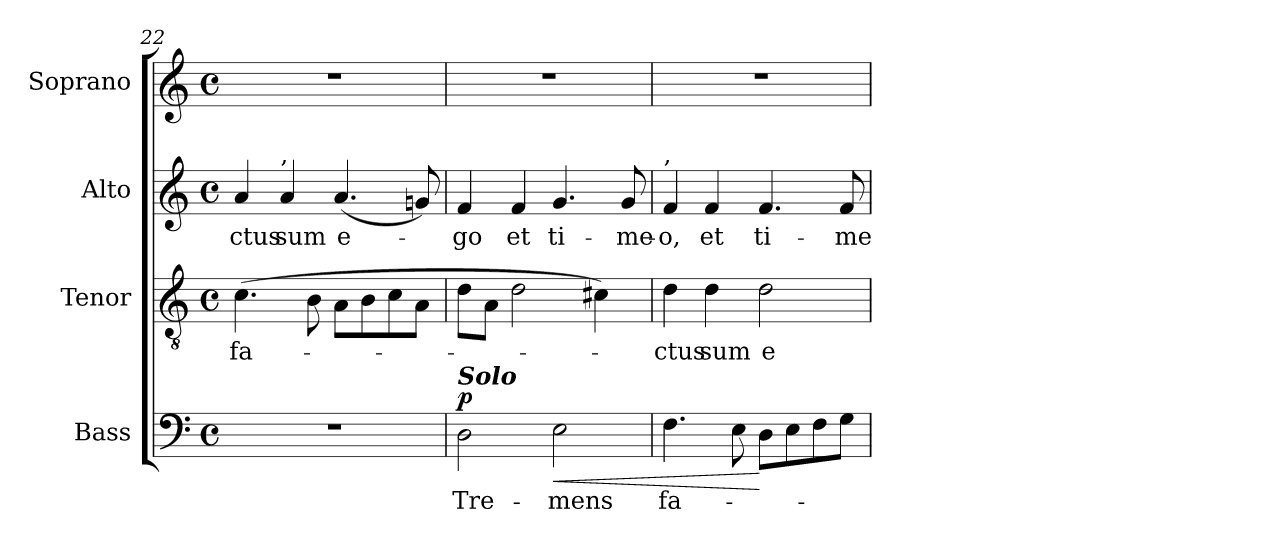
**kern	**text	**dynam	**kern	**text	**kern	**text	**kern
*part4	*part4	*part4	*part3	*part3	*part2	*part2	*part1
*staff4	*staff4	*staff4	*staff3	*staff3	*staff2	*staff2	*staff1
*I"Bass	*	*	*I"Tenor	*	*I"Alto	*	*I"Soprano
*I'B	*	*	*I'T	*	*I'A	*	*I'S
*clefF4	*	*	*clefGv2	*	*clefG2	*	*clefG2
*k[]	*	*	*k[]	*	*k[]	*	*k[]
*C:	*	*	*C:	*	*C:	*	*C:
*M4/4	*	*	*M4/4	*	*M4/4	*	*M4/4
*met(c)	*	*	*met(c)	*	*met(c)	*	*met(c)
=22	=22	=22	=22	=22	=22	=22	=22
!	!	!	!	!LO:LY:b	!	!LO:LY:b	!
1r	.	.	(>4.c	fa-	4a	ctus	1r
!	!	!	!	!	!LO:TX:a:t=,	!	!
!	!	!	!	!	!	!LO:LY:b	!
.	.	.	.	.	4a	sum	.
.	.	.	8B	.	.	.	.
!	!	!	!	!	!	!LO:LY:b	!
.	.	.	8AL	.	(<4.a	e-	.
.	.	.	8B	.	.	.	.
.	.	.	8c	.	.	.	.
.	.	.	8AJ	.	8gn)	.	.
=23	=23	=23	=23	=23	=23	=23	=23
!LO:TX:a:Bi:t=Solo	!	!	!	!	!	!	!
!	!LO:LY:b	!LO:DY:b	!	!	!	!LO:LY:b	!
2D	Tre-	p	8dL	.	4f	go	1r
.	.	.	8AJ	.	.	.	.
!	!	!	!	!	!	!LO:LY:b	!
.	.	.	2d	.	4f	et	.
!	!LO:LY:b	!LO:HP:b	!	!	!	!LO:LY:b	!
2E	-mens	<	.	.	4.g	ti-	.
.	.	.	4c#X)	.	.	.	.
!	!	!	!	!	!	!LO:LY:b	!
.	.	.	.	.	8g	-me-	.
=24	=24	=24	=24	=24	=24	=24	=24
!	!	!	!	!	!LO:TX:a:t=,	!	!
!	!LO:LY:b	!	!	!LO:LY:b	!	!LO:LY:b	!
4.F	fa-	.	4d	ctus	4f	-o,	1r
!	!	!	!	!LO:LY:b	!	!LO:LY:b	!
.	.	.	4d	sum	4f	et	.
8E	.	.	.	.	.	.	.
!	!	!	!	!LO:LY:b	!	!LO:LY:b	!
8DL	.	[	2d	e-	4.f	ti-	.
8E	.	.	.	.	.	.	.
8F	.	.	.	.	.	.	.
!	!	!	!	!	!	!LO:LY:b	!
8GJ	.	.	.	.	8f	-me-	.
=	=	=	=	=	=	=	=
*-	*-	*-	*-	*-	*-	*-	*-
